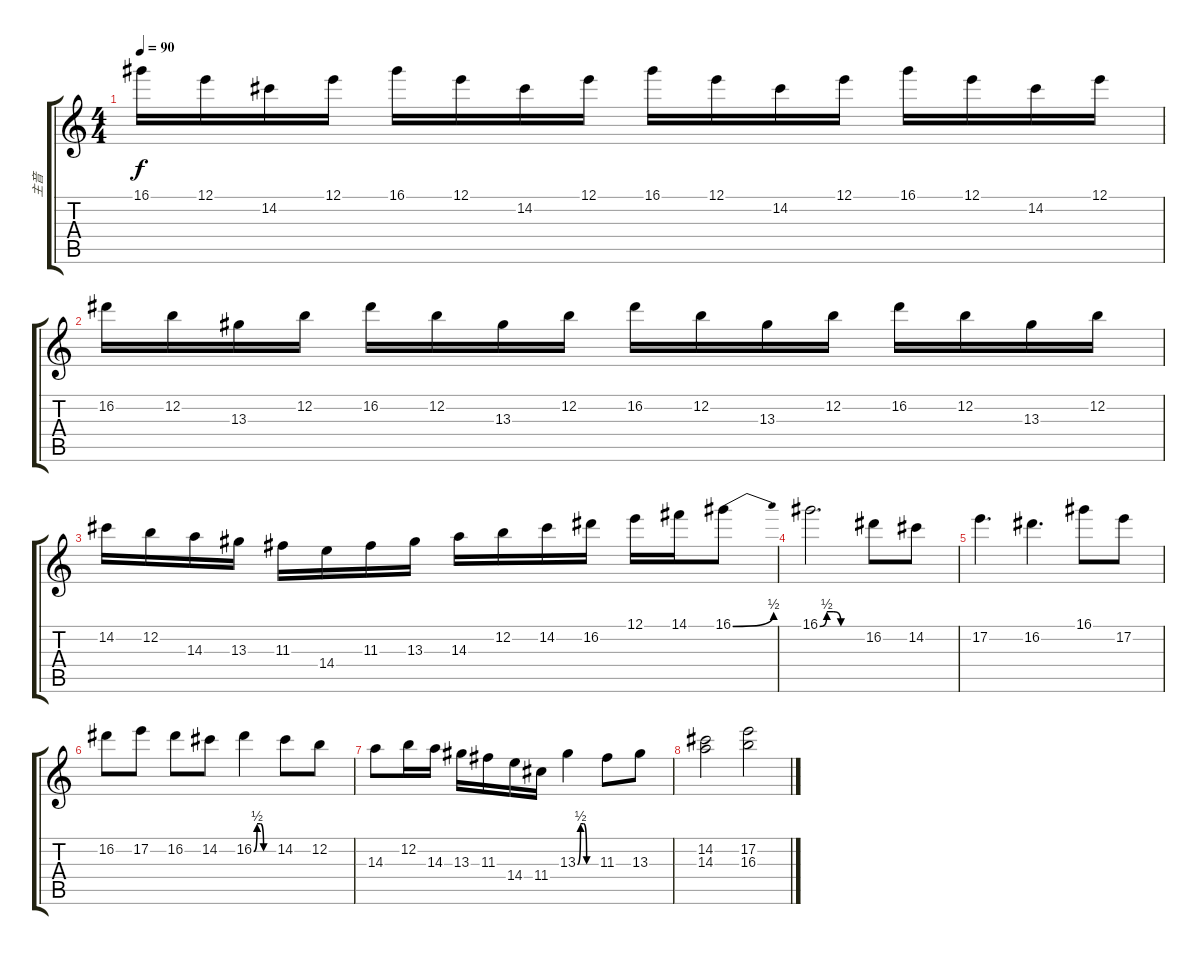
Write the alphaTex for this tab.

\track ("主音" "主音") {instrument overdrivenguitar}
\staff {score tabs}
\tuning (E4 B3 G3 D3 A2 E2) {hide}
\ts (4 4)
\tempo 90
\clef g2
\ks c
16.1.16{dy f} 12.1.16 14.2.16 12.1.16 16.1.16 12.1.16 14.2.16 12.1.16 16.1.16 12.1.16 14.2.16 12.1.16 16.1.16 12.1.16 14.2.16 12.1.16 |
16.2.16 12.2.16 13.3.16 12.2.16 16.2.16 12.2.16 13.3.16 12.2.16 16.2.16 12.2.16 13.3.16 12.2.16 16.2.16 12.2.16 13.3.16 12.2.16 |
14.2.16 12.2.16 14.3.16 13.3.16 11.3.16 14.4.16 11.3.16 13.3.16 14.3.16 12.2.16 14.2.16 16.2.16 12.1.16 14.1.16 16.1{be (bend 0 0 60 2)}.8 |
16.1{be (custom 0 0 10 2 20 2 30 0 60 0)}.2{d} 16.2.8 14.2.8 |
17.2.4{d} 16.2.4{d} 16.1.8 17.2.8 |
16.2.8 17.2.8 16.2.8 14.2.8 16.2{be (custom 0 0 10 2 20 2 30 0 60 0)}.4 14.2.8 12.2.8 |
14.3.8 12.2.16 14.3.16 13.3.16 11.3.16 14.4.16 11.4.16 13.3{be (custom 0 0 10 2 20 2 30 0 60 0)}.4 11.3.8 13.3.8 |
(14.2 14.3).2 (17.2 16.3).2
